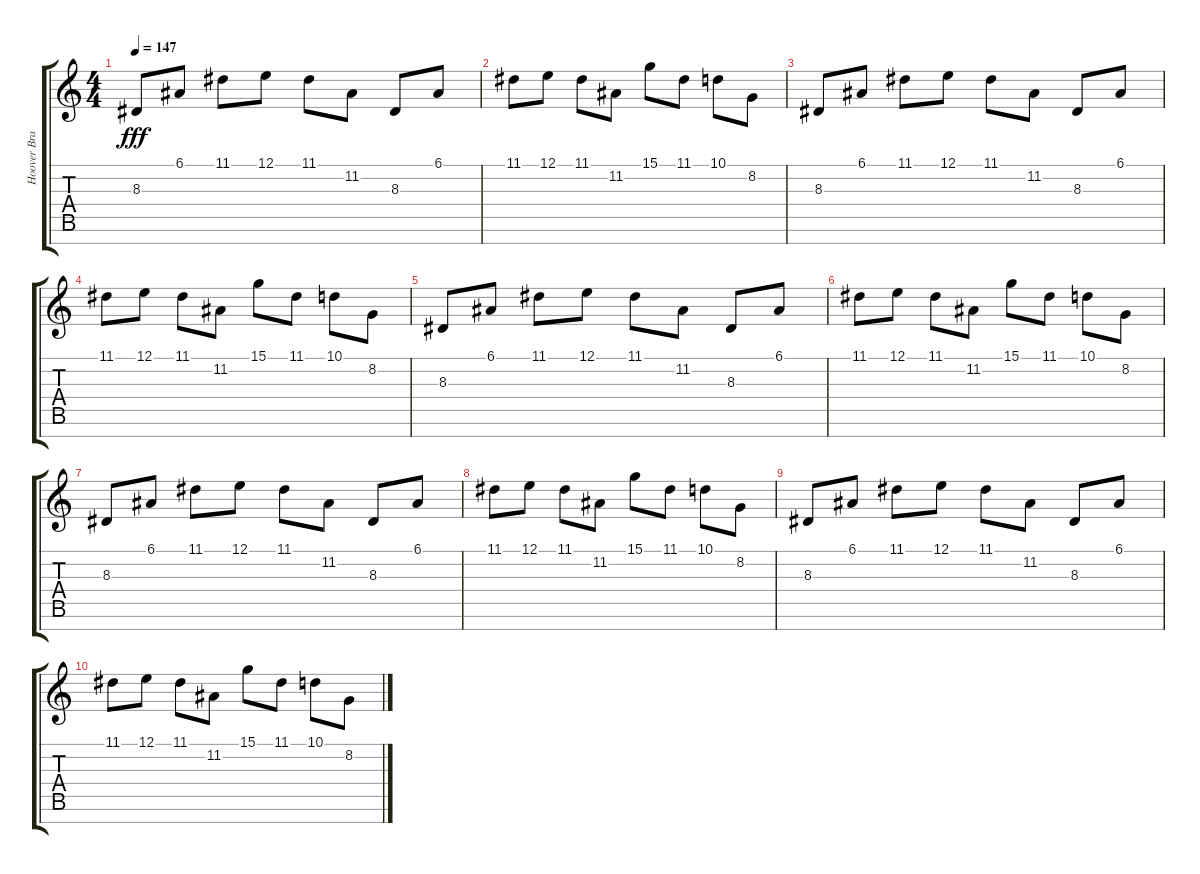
\track ("Hoover Brass" "Hoover Bra") {instrument synthbrass1}
\staff {score tabs}
\tuning (E4 B3 G3 D3 A2 E2 B1) {hide}
\ts (4 4)
\tempo 147
\clef g2
\ks c
8.3.8{dy fff} 6.1.8 11.1.8 12.1.8 11.1.8 11.2.8 8.3.8 6.1.8 |
11.1.8 12.1.8 11.1.8 11.2.8 15.1.8 11.1.8 10.1.8 8.2.8 |
8.3.8 6.1.8 11.1.8 12.1.8 11.1.8 11.2.8 8.3.8 6.1.8 |
11.1.8 12.1.8 11.1.8 11.2.8 15.1.8 11.1.8 10.1.8 8.2.8 |
8.3.8 6.1.8 11.1.8 12.1.8 11.1.8 11.2.8 8.3.8 6.1.8 |
11.1.8 12.1.8 11.1.8 11.2.8 15.1.8 11.1.8 10.1.8 8.2.8 |
8.3.8 6.1.8 11.1.8 12.1.8 11.1.8 11.2.8 8.3.8 6.1.8 |
11.1.8 12.1.8 11.1.8 11.2.8 15.1.8 11.1.8 10.1.8 8.2.8 |
8.3.8 6.1.8 11.1.8 12.1.8 11.1.8 11.2.8 8.3.8 6.1.8 |
11.1.8 12.1.8 11.1.8 11.2.8 15.1.8 11.1.8 10.1.8 8.2.8
